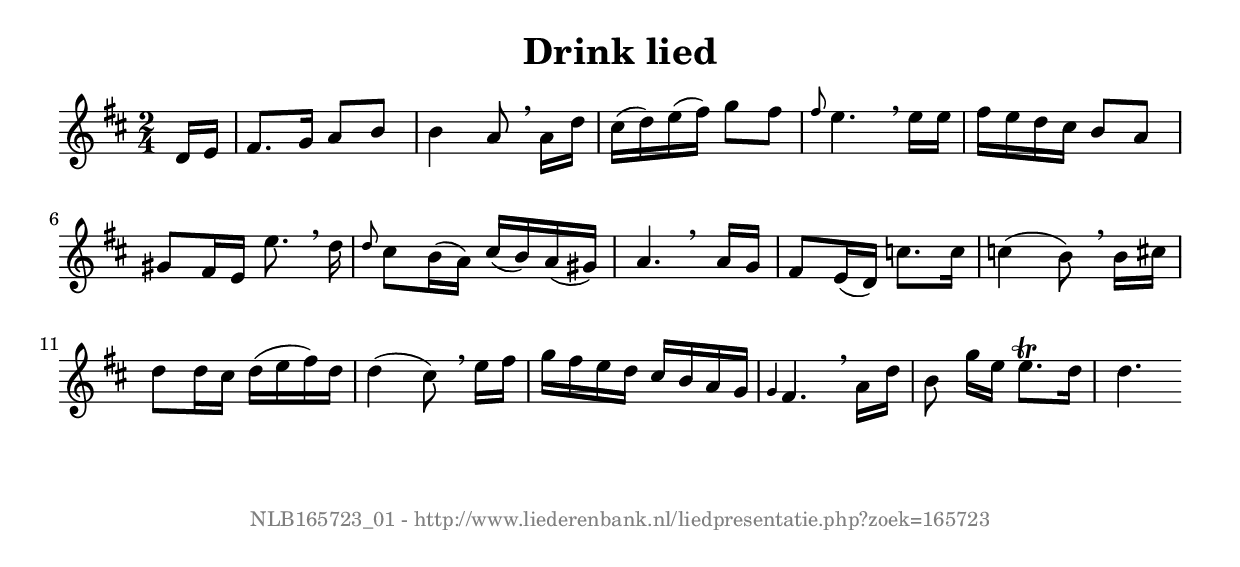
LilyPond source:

%
% produced by wce2krn 1.64 (7 June 2014)
%
\version"2.16"
#(append! paper-alist '(("long" . (cons (* 210 mm) (* 2000 mm)))))
#(set-default-paper-size "long")
sb = {\breathe}
mBreak = {\breathe }
bBreak = {\breathe }
x = {\once\override NoteHead #'style = #'cross }
gl=\glissando
itime={\override Staff.TimeSignature #'stencil = ##f }
ficta = {\once\set suggestAccidentals = ##t}
fine = {\once\override Score.RehearsalMark #'self-alignment-X = #1 \mark \markup {\italic{Fine}}}
dc = {\once\override Score.RehearsalMark #'self-alignment-X = #1 \mark \markup {\italic{D.C.}}}
dcf = {\once\override Score.RehearsalMark #'self-alignment-X = #1 \mark \markup {\italic{D.C. al Fine}}}
dcc = {\once\override Score.RehearsalMark #'self-alignment-X = #1 \mark \markup {\italic{D.C. al Coda}}}
ds = {\once\override Score.RehearsalMark #'self-alignment-X = #1 \mark \markup {\italic{D.S.}}}
dsf = {\once\override Score.RehearsalMark #'self-alignment-X = #1 \mark \markup {\italic{D.S. al Fine}}}
dsc = {\once\override Score.RehearsalMark #'self-alignment-X = #1 \mark \markup {\italic{D.S. al Coda}}}
pv = {\set Score.repeatCommands = #'((volta "1"))}
sv = {\set Score.repeatCommands = #'((volta "2"))}
tv = {\set Score.repeatCommands = #'((volta "3"))}
qv = {\set Score.repeatCommands = #'((volta "4"))}
xv = {\set Score.repeatCommands = #'((volta #f))}
\header{ tagline = ""
title = "Drink lied"
}
\score {{
\key d \major
\relative g'
{
\set melismaBusyProperties = #'()
\partial 32*4
\time 2/4
\tempo 4=120
\override Score.MetronomeMark #'transparent = ##t
\override Score.RehearsalMark #'break-visibility = #(vector #t #t #f)
d16 e16 fis8. g16 a8 b b4 a8 \sb a16 d cis( d) e( fis) g8 fis \grace {fis} e4. \mBreak
e16 e fis16 e d cis b8 a gis fis16 e e'8. \sb d16 \grace {d8} cis8 b16( a) cis( b) a( gis) a4. \bar ":|:" \bBreak
a16 g fis8 e16( d) c'8. c16 c4( b8) \sb b16 cis d8 d16 cis d ( e fis) d d4( cis8) \mBreak
e16 fis g fis e d cis b a g \grace {g4} fis4. \sb a16 d b8 g'16[ e] e8.^\trill d16 d4. \bar ":|"
 }}
 \midi { }
 \layout {
            indent = 0.0\cm
}
}
\markup { \vspace #0 } \markup { \with-color #grey \fill-line { \center-column { \smaller "NLB165723_01 - http://www.liederenbank.nl/liedpresentatie.php?zoek=165723" } } }
